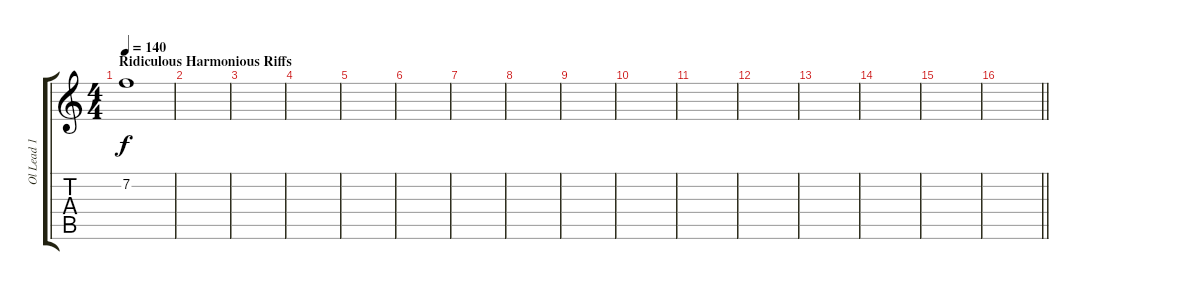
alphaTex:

\track ("Ol Lead 1" "Ol Lead 1") {instrument distortionguitar}
\staff {score tabs}
\tuning (Eb4 Bb3 Gb3 Db3 Ab2 Eb2) {hide}
\ts (4 4)
\section ("" "Ridiculous Harmonious Riffs")
\tempo 140
\clef g2
\ks c
7.2{t}.1{dy f} |
|
|
|
|
|
|
|
|
|
|
|
|
|
|
\barLineRight lightlight
